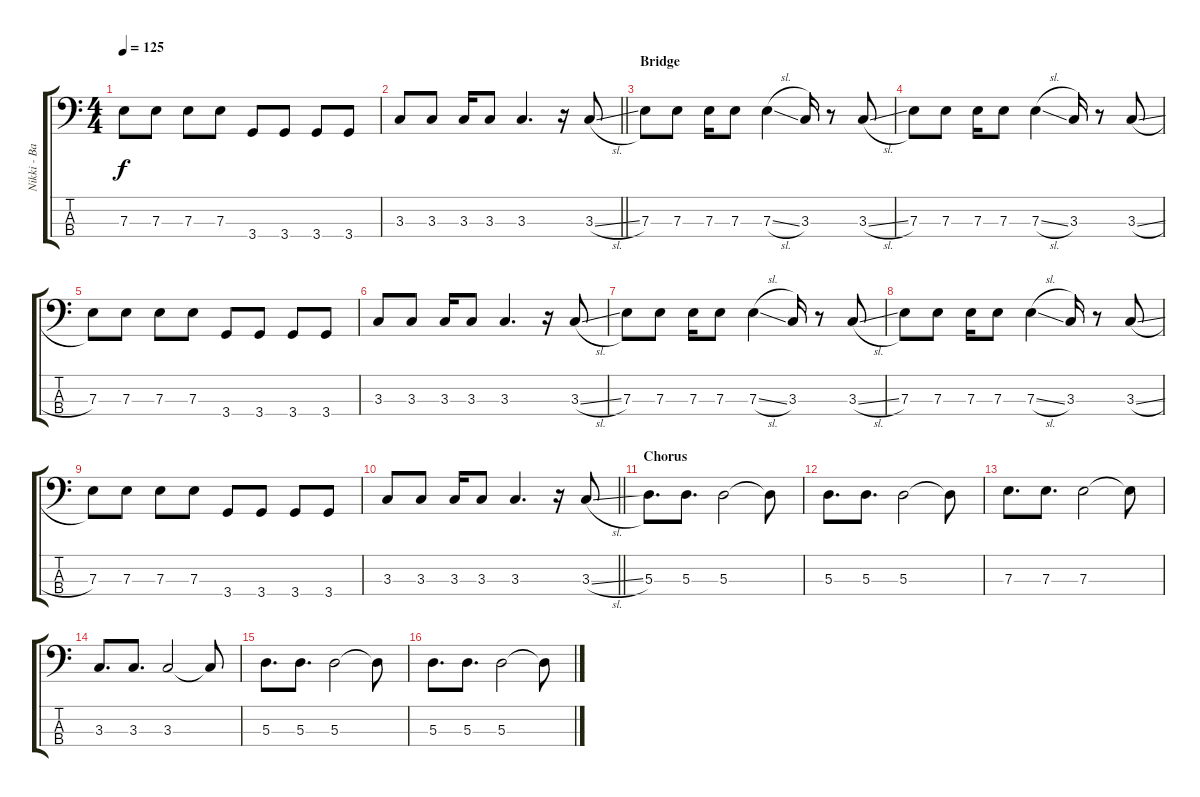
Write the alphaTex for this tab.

\track ("Nikki - Bass" "Nikki - Ba") {instrument electricbassfinger}
\staff {score tabs}
\tuning (G2 D2 A1 E1) {hide}
\ts (4 4)
\tempo 125
\clef f4
\ks c
7.3.8{dy f} 7.3.8 7.3.8 7.3.8 3.4.8 3.4.8 3.4.8 3.4.8 |
\barLineRight lightlight
3.3.8 3.3.8 3.3.16 3.3.8 3.3.4{d} r.16 3.3{sl}.8 |
\section ("" "Bridge")
7.3.8 7.3.8 7.3.16 7.3.8 7.3{sl}.4 3.3.16 r.8 3.3{sl}.8 |
7.3.8 7.3.8 7.3.16 7.3.8 7.3{sl}.4 3.3.16 r.8 3.3{sl}.8 |
7.3.8 7.3.8 7.3.8 7.3.8 3.4.8 3.4.8 3.4.8 3.4.8 |
3.3.8 3.3.8 3.3.16 3.3.8 3.3.4{d} r.16 3.3{sl}.8 |
7.3.8 7.3.8 7.3.16 7.3.8 7.3{sl}.4 3.3.16 r.8 3.3{sl}.8 |
7.3.8 7.3.8 7.3.16 7.3.8 7.3{sl}.4 3.3.16 r.8 3.3{sl}.8 |
7.3.8 7.3.8 7.3.8 7.3.8 3.4.8 3.4.8 3.4.8 3.4.8 |
\barLineRight lightlight
3.3.8 3.3.8 3.3.16 3.3.8 3.3.4{d} r.16 3.3{sl}.8 |
\section ("" "Chorus")
5.3.8{d} 5.3.8{d} 5.3.2 5.3{t}.8 |
5.3.8{d} 5.3.8{d} 5.3.2 5.3{t}.8 |
7.3.8{d} 7.3.8{d} 7.3.2 7.3{t}.8 |
3.3.8{d} 3.3.8{d} 3.3.2 3.3{t}.8 |
5.3.8{d} 5.3.8{d} 5.3.2 5.3{t}.8 |
5.3.8{d} 5.3.8{d} 5.3.2 5.3{t}.8
